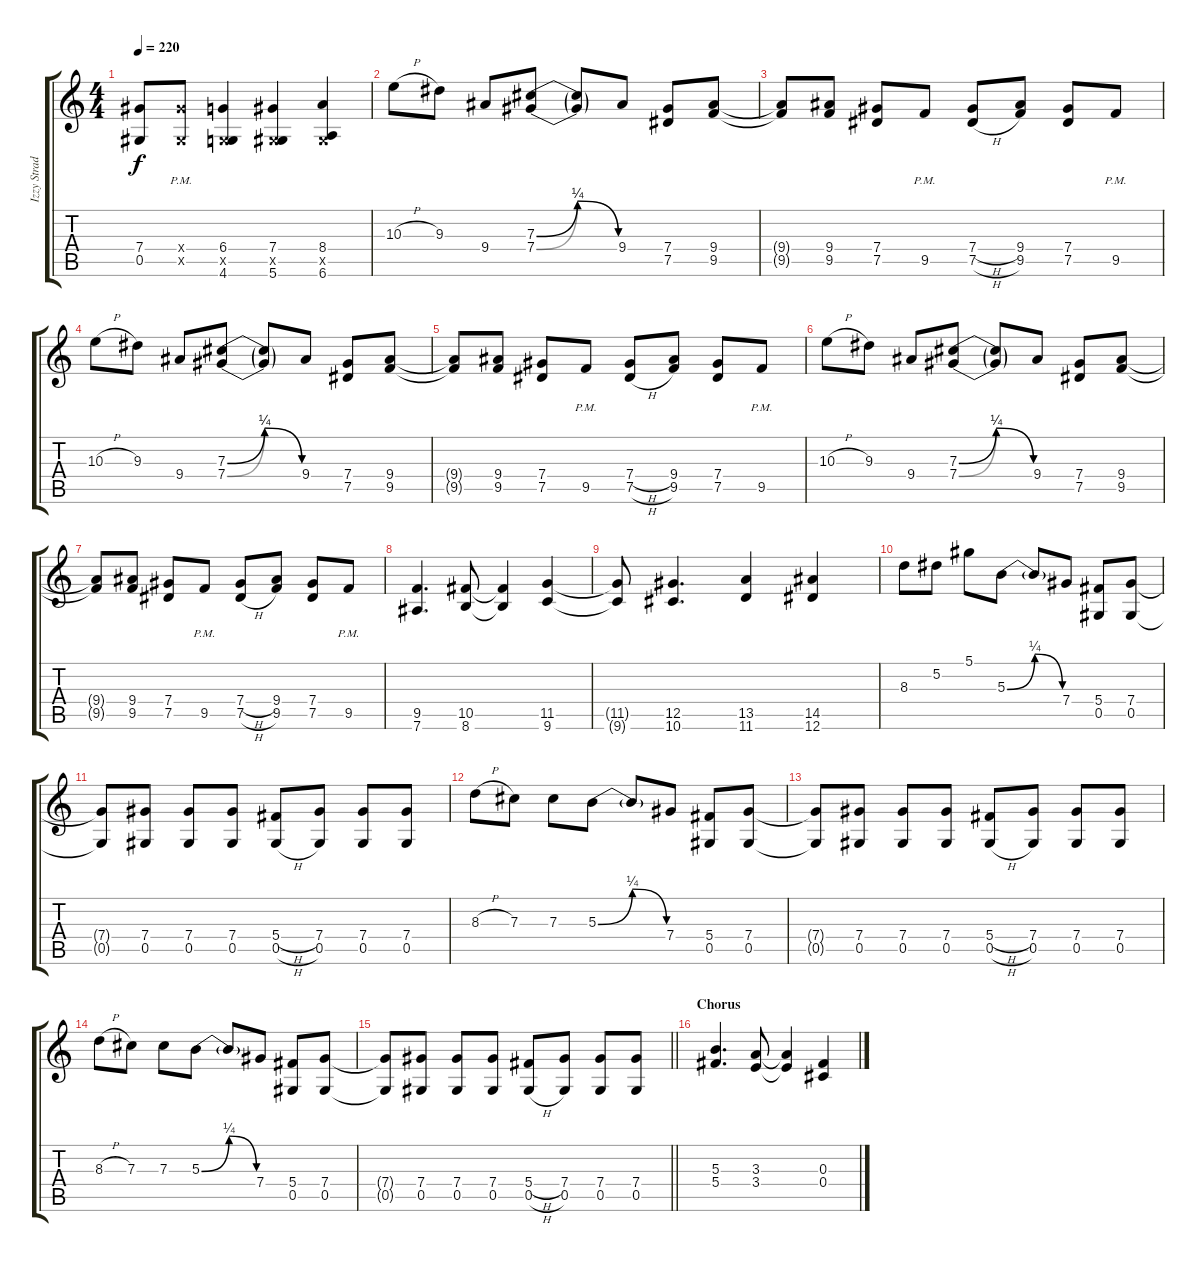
\track ("Izzy Stradlin - Rhytm Guitar" "Izzy Strad") {instrument overdrivenguitar}
\staff {score tabs}
\tuning (Eb4 Bb3 Gb3 Db3 Ab2 Eb2) {hide}
\ts (4 4)
\tempo 220
\clef g2
\ks c
(7.4{t} 0.5{t}).8{dy f} (7.4{pm x} 0.5{pm x}).8 (6.4 0.5{x} 4.6).4 (7.4 0.5{x} 5.6).4 (8.4 0.5{x} 6.6).4 |
10.3{h}.8 9.3.8 9.4.8 (7.3{be (bendrelease 0 0 45 1 45 1 60 0)} 7.4{be (bendrelease 0 0 45 1 45 1 60 0)}).8 (7.3{t} 7.4{t}).8 9.4.8 (7.4 7.5).8 (9.4 9.5).8 |
(9.4{t} 9.5{t}).8 (9.4 9.5).8 (7.4 7.5).8 9.5{pm}.8 (7.4{h} 7.5{h}).8 (9.4 9.5).8 (7.4 7.5).8 9.5{pm}.8 |
10.3{h}.8 9.3.8 9.4.8 (7.3{be (bendrelease 0 0 45 1 45 1 60 0)} 7.4{be (bendrelease 0 0 45 1 45 1 60 0)}).8 (7.3{t} 7.4{t}).8 9.4.8 (7.4 7.5).8 (9.4 9.5).8 |
(9.4{t} 9.5{t}).8 (9.4 9.5).8 (7.4 7.5).8 9.5{pm}.8 (7.4{h} 7.5{h}).8 (9.4 9.5).8 (7.4 7.5).8 9.5{pm}.8 |
10.3{h}.8 9.3.8 9.4.8 (7.3{be (bendrelease 0 0 45 1 45 1 60 0)} 7.4{be (bendrelease 0 0 45 1 45 1 60 0)}).8 (7.3{t} 7.4{t}).8 9.4.8 (7.4 7.5).8 (9.4 9.5).8 |
(9.4{t} 9.5{t}).8 (9.4 9.5).8 (7.4 7.5).8 9.5{pm}.8 (7.4{h} 7.5{h}).8 (9.4 9.5).8 (7.4 7.5).8 9.5{pm}.8 |
(9.5 7.6).4{d} (10.5 8.6).8 (10.5{t} 8.6{t}).4 (11.5 9.6).4 |
(11.5{t} 9.6{t}).8 (12.5 10.6).4{d} (13.5 11.6).4 (14.5 12.6).4 |
8.3.8 5.2.8 5.1.8 5.3{be (bendrelease 0 0 30 1 30 1 60 0)}.8 5.3{t}.8 7.4.8 (5.4 0.5).8 (7.4 0.5).8 |
(7.4{t} 0.5{t}).8 (7.4 0.5).8 (7.4 0.5).8 (7.4 0.5).8 (5.4{h} 0.5{h}).8 (7.4 0.5).8 (7.4 0.5).8 (7.4 0.5).8 |
8.3{h}.8 7.3.8 7.3.8 5.3{be (bendrelease 0 0 30 1 30 1 60 0)}.8 5.3{t}.8 7.4.8 (5.4 0.5).8 (7.4 0.5).8 |
(7.4{t} 0.5{t}).8 (7.4 0.5).8 (7.4 0.5).8 (7.4 0.5).8 (5.4{h} 0.5{h}).8 (7.4 0.5).8 (7.4 0.5).8 (7.4 0.5).8 |
8.3{h}.8 7.3.8 7.3.8 5.3{be (bendrelease 0 0 30 1 30 1 60 0)}.8 5.3{t}.8 7.4.8 (5.4 0.5).8 (7.4 0.5).8 |
\barLineRight lightlight
(7.4{t} 0.5{t}).8 (7.4 0.5).8 (7.4 0.5).8 (7.4 0.5).8 (5.4{h} 0.5{h}).8 (7.4 0.5).8 (7.4 0.5).8 (7.4 0.5).8 |
\section ("" "Chorus")
(5.3 5.4).4{d} (3.3 3.4).8 (3.3{t} 3.4{t}).4 (0.3 0.4).4
